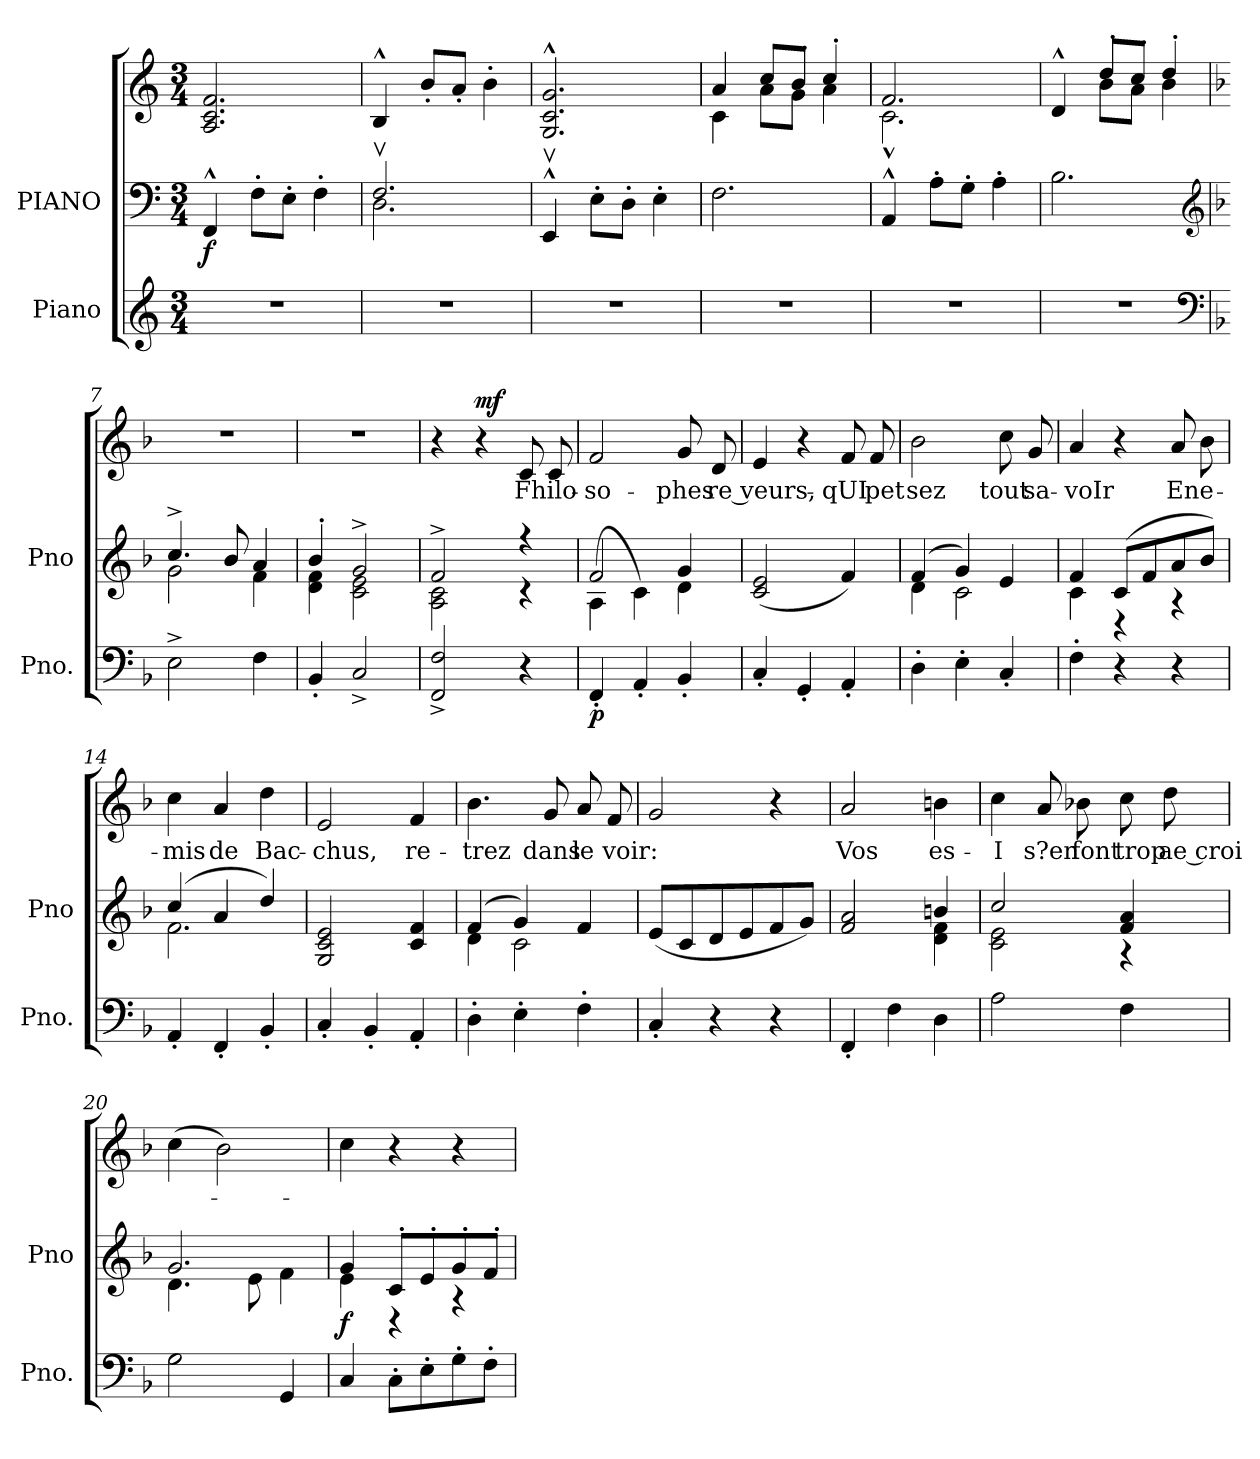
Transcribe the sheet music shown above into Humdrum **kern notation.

**kern	**dynam	**kern	**dynam	**kern	**text	**dynam
*part3	*part3	*part2	*part2	*part1	*part1	*part1
*staff3	*staff3	*staff2	*staff2	*staff1	*staff1	*staff1
*I"Piano	*	*I"PIANO	*	*	*	*
*I'Pno.	*	*I'Pno	*	*	*	*
*clefG2	*	*clefF4	*	*clefG2	*	*
*k[]	*	*k[]	*	*k[]	*	*
*C:	*	*C:	*	*C:	*	*
*M3/4	*	*M3/4	*	*M3/4	*	*
=1	=1	=1	=1	=1	=1	=1
2.r	.	4FF^^/	f	2.A/ 2.c/ 2.f/	.	.
.	.	8F'\L	.	.	.	.
.	.	8E'\J	.	.	.	.
.	.	4F'\	.	.	.	.
=2	=2	=2	=2	=2	=2	=2
*	*	*^	*	*	*	*
2.r	.	2.Fv/	2.D\	.	4B^^/	.	.
.	.	.	.	.	8b'/L	.	.
.	.	.	.	.	8a'/J	.	.
.	.	.	.	.	4b'\	.	.
*	*	*v	*v	*	*	*	*
=3	=3	=3	=3	=3	=3	=3
2.r	.	4EE^^v/	.	2.G^^/ 2.c^^/ 2.g^^/	.	.
.	.	8E'\L	.	.	.	.
.	.	8D'\J	.	.	.	.
.	.	4E'\	.	.	.	.
=4	=4	=4	=4	=4	=4	=4
*	*	*	*	*^	*	*
2.r	.	2.F\	.	4a/	4c\	.	.
.	.	.	.	8cc/L	8a\L	.	.
.	.	.	.	8b'/J	8g\J	.	.
.	.	.	.	4cc'/	4a\	.	.
=5	=5	=5	=5	=5	=5	=5	=5
2.r	.	4AA^^/	.	2.f/	2.c^^\	.	.
.	.	8A'\L	.	.	.	.	.
.	.	8G'\J	.	.	.	.	.
.	.	4A'\	.	.	.	.	.
=6	=6	=6	=6	=6	=6	=6	=6
2.r	.	2.B\	.	4d^^/	4ryy	.	.
.	.	.	.	8dd'/L	8b\L	.	.
.	.	.	.	8cc'/J	8a\J	.	.
.	.	.	.	4dd'/	4b\	.	.
*	*	*	*	*v	*v	*	*
*clefF4	*	*clefG2	*	*	*	*
!!LO:LB:g=z
=7	=7	=7	=7	=7	=7	=7
*k[b-]	*	*k[b-]	*	*k[b-]	*	*
*	*	*^	*	*	*	*
2E^\	.	4.cc^/	2g\	.	2.r	.	.
.	.	8b-/	.	.	.	.	.
4F\	.	4a/	4f\	.	.	.	.
=8	=8	=8	=8	=8	=8	=8	=8
4BB-'/	.	4b-'/	4d\ 4f\	.	2.r	.	.
2C^/	.	2g^/	2c\ 2e\	.	.	.	.
=9	=9	=9	=9	=9	=9	=9	=9
2FF^/ 2F^/	.	2f^/	2A\ 2c\	.	4r	.	.
.	.	.	.	.	4r	.	mf
4r	.	4r	4r	.	8c/	Fhilo-	.
.	.	.	.	.	8c/	.	.
=10	=10	=10	=10	=10	=10	=10	=10
4FF'/	p	(4A\	2f/	.	2f/	so-	.
4AA'/	.	4c\)	.	.	.	.	.
4BB-'/	.	4d\	4g/	.	8g/	phes	.
.	.	.	.	.	8d/	re veurs,-	.
*	*	*v	*v	*	*	*	*
=11	=11	=11	=11	=11	=11	=11
4C'/	.	(2c/ 2e/	.	4e/	.	.
4GG'/	.	.	.	4r	.	.
4AA'/	.	4f/)	.	8f/	qUI	.
.	.	.	.	8f/	pet	.
=12	=12	=12	=12	=12	=12	=12
*	*	*^	*	*	*	*
4D'\	.	(4f/	4d\	.	2b-\	sez	.
4E'\	.	4g/)	2c\	.	.	.	.
4C'/	.	4e/	.	.	8cc\	tout	.
.	.	.	.	.	8g/	sa-	.
!!LO:LB:g=z
=13	=13	=13	=13	=13	=13	=13	=13
4F'\	.	4f/	4c\	.	4a/	voIr	.
4r	.	(8c/L	4r	.	4r	.	.
.	.	8f/	.	.	.	.	.
4r	.	8a/	4r	.	8a/	Ene-	.
.	.	8b-/J)	.	.	8b-\	.	.
=14	=14	=14	=14	=14	=14	=14	=14
4AA'/	.	(4cc/	2.f\	.	4cc\	mis	.
4FF'/	.	4a/	.	.	4a/	de	.
4BB-'/	.	4dd/)	.	.	4dd\	Bac-	.
*	*	*v	*v	*	*	*	*
=15	=15	=15	=15	=15	=15	=15
4C'/	.	2G/ 2c/ 2e/	.	2e/	chus,	.
4BB-'/	.	.	.	.	.	.
4AA'/	.	4c/ 4f/	.	4f/	re-	.
=16	=16	=16	=16	=16	=16	=16
*	*	*^	*	*	*	*
4D'\	.	(4f/	4d\	.	4.b-\	trez	.
4E'\	.	4g/)	2c\	.	.	.	.
.	.	.	.	.	8g/	dans	.
4F'\	.	4f/	.	.	8a/	le	.
.	.	.	.	.	8f/	voir:	.
*	*	*v	*v	*	*	*	*
=17	=17	=17	=17	=17	=17	=17
4C'/	.	(8e/L	.	2g/	.	.
.	.	8c/	.	.	.	.
4r	.	8d/	.	.	.	.
.	.	8e/	.	.	.	.
4r	.	8f/	.	4r	.	.
.	.	8g/J)	.	.	.	.
=18	=18	=18	=18	=18	=18	=18
*	*	*^	*	*	*	*
4FF'/	.	2f/ 2a/	2ryy	.	2a/	Vos	.
4F\	.	.	.	.	.	.	.
4D\	.	4bn/	4d\ 4f\	.	4bn\	es-	.
!!LO:LB:g=z
=19	=19	=19	=19	=19	=19	=19	=19
2A\	.	2cc/	2c\ 2e\	.	4cc\	I	.
.	.	.	.	.	8a/	s?en	.
.	.	.	.	.	8b-X\	font	.
4F\	.	4f/ 4a/	4r	.	8cc\	trop	.
.	.	.	.	.	8dd\	ae croi-	.
=20	=20	=20	=20	=20	=20	=20	=20
2G\	.	2.g/	4.d\	.	(4cc\	.	.
.	.	.	.	.	2b-\)	.	.
.	.	.	8e\	.	.	.	.
4GG/	.	.	4f\	.	.	.	.
=21	=21	=21	=21	=21	=21	=21	=21
4C/	.	4g/	4e\	f	4cc\	.	.
8C'\L	.	8c'/L	4r	.	4r	.	.
8E'\	.	8e'/	.	.	.	.	.
8G'\	.	8g'/	4r	.	4r	.	.
8F'\J	.	8f'/J	.	.	.	.	.
*	*	*v	*v	*	*	*	*
=	=	=	=	=	=	=
*-	*-	*-	*-	*-	*-	*-
